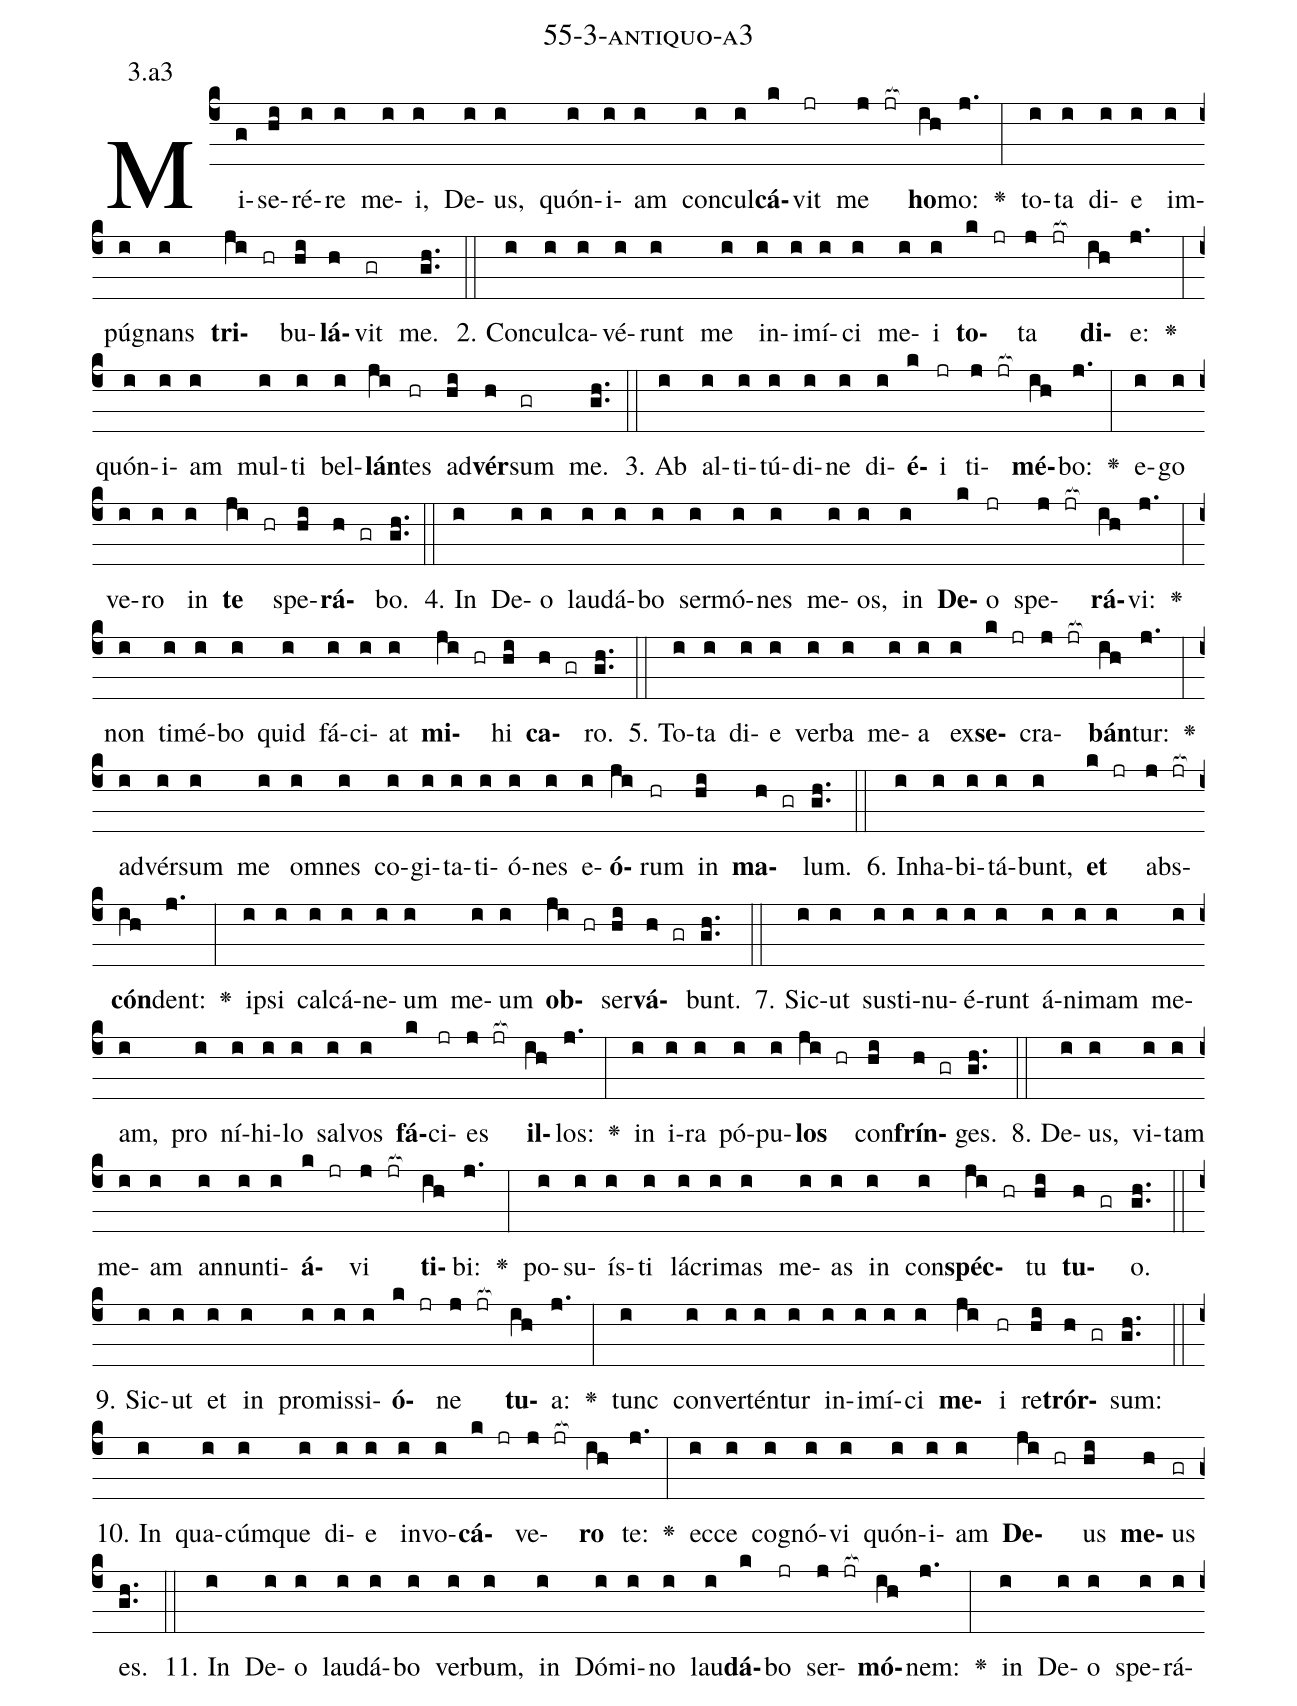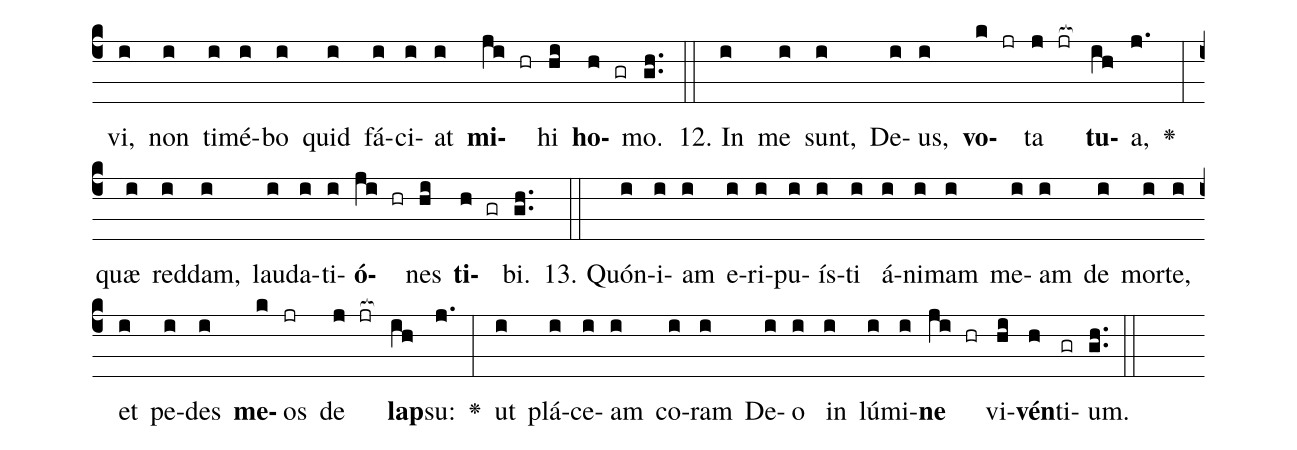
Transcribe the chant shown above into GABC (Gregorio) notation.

name: 55-3-antiquo-a3;
annotation: 3.a3;
%%
(c4)Mi(g)se(hi)ré(i)re(i) me(i)i,(i) De(i)us,(i) quón(i)i(i)am(i) con(i)cul(i)<b>cá</b>(k)vit(jr) me(j jr[ocb:1{]) <b>ho</b>(ih[ocb:0}])mo:(j.) <v>\greheightstar</v>(:) to(i)ta(i) di(i)e(i) im(i)pú(i)gnans(i) <b>tri</b>(ji hr)bu(hi)<b>lá</b>(h)vit(gr) me.(gh..) (::)
2. Con(i)cul(i)ca(i)vé(i)runt(i) me(i) in(i)i(i)mí(i)ci(i) me(i)i(i) <b>to</b>(k jr)ta(j jr[ocb:1{]) <b>di</b>(ih[ocb:0}])e:(j.) <v>\greheightstar</v>(:) quón(i)i(i)am(i) mul(i)ti(i) bel(i)<b>lán</b>(ji)tes(hr) ad(hi)<b>vér</b>(h)sum(gr) me.(gh..) (::)
3. Ab(i) al(i)ti(i)tú(i)di(i)ne(i) di(i)<b>é</b>(k)i(jr) ti(j jr[ocb:1{])<b>mé</b>(ih[ocb:0}])bo:(j.) <v>\greheightstar</v>(:) e(i)go(i) ve(i)ro(i) in(i) <b>te</b>(ji hr) spe(hi)<b>rá</b>(h gr)bo.(gh..) (::)
4. In(i) De(i)o(i) lau(i)dá(i)bo(i) ser(i)mó(i)nes(i) me(i)os,(i) in(i) <b>De</b>(k)o(jr) spe(j jr[ocb:1{])<b>rá</b>(ih[ocb:0}])vi:(j.) <v>\greheightstar</v>(:) non(i) ti(i)mé(i)bo(i) quid(i) fá(i)ci(i)at(i) <b>mi</b>(ji hr)hi(hi) <b>ca</b>(h gr)ro.(gh..) (::)
5. To(i)ta(i) di(i)e(i) ver(i)ba(i) me(i)a(i) ex(i)<b>se</b>(k jr)cra(j jr[ocb:1{])<b>bán</b>(ih[ocb:0}])tur:(j.) <v>\greheightstar</v>(:) ad(i)vér(i)sum(i) me(i) om(i)nes(i) co(i)gi(i)ta(i)ti(i)ó(i)nes(i) e(i)<b>ó</b>(ji)rum(hr) in(hi) <b>ma</b>(h gr)lum.(gh..) (::)
6. In(i)ha(i)bi(i)tá(i)bunt,(i) <b>et</b>(k jr) abs(j jr[ocb:1{])<b>cón</b>(ih[ocb:0}])dent:(j.) <v>\greheightstar</v>(:) ip(i)si(i) cal(i)cá(i)ne(i)um(i) me(i)um(i) <b>ob</b>(ji hr)ser(hi)<b>vá</b>(h gr)bunt.(gh..) (::)
7. Sic(i)ut(i) sus(i)ti(i)nu(i)é(i)runt(i) á(i)ni(i)mam(i) me(i)am,(i) pro(i) ní(i)hi(i)lo(i) sal(i)vos(i) <b>fá</b>(k)ci(jr)es(j jr[ocb:1{]) <b>il</b>(ih[ocb:0}])los:(j.) <v>\greheightstar</v>(:) in(i) i(i)ra(i) pó(i)pu(i)<b>los</b>(ji hr) con(hi)<b>frín</b>(h gr)ges.(gh..) (::)
8. De(i)us,(i) vi(i)tam(i) me(i)am(i) an(i)nun(i)ti(i)<b>á</b>(k jr)vi(j jr[ocb:1{]) <b>ti</b>(ih[ocb:0}])bi:(j.) <v>\greheightstar</v>(:) po(i)su(i)ís(i)ti(i) lá(i)cri(i)mas(i) me(i)as(i) in(i) con(i)<b>spéc</b>(ji hr)tu(hi) <b>tu</b>(h gr)o.(gh..) (::)
9. Sic(i)ut(i) et(i) in(i) pro(i)mis(i)si(i)<b>ó</b>(k jr)ne(j jr[ocb:1{]) <b>tu</b>(ih[ocb:0}])a:(j.) <v>\greheightstar</v>(:) tunc(i) con(i)ver(i)tén(i)tur(i) in(i)i(i)mí(i)ci(i) <b>me</b>(ji)i(hr) re(hi)<b>trór</b>(h gr)sum:(gh..) (::)
10. In(i) qua(i)cúm(i)que(i) di(i)e(i) in(i)vo(i)<b>cá</b>(k jr)ve(j jr[ocb:1{])<b>ro</b>(ih[ocb:0}]) te:(j.) <v>\greheightstar</v>(:) ec(i)ce(i) co(i)gnó(i)vi(i) quón(i)i(i)am(i) <b>De</b>(ji hr)us(hi) <b>me</b>(h)us(gr) es.(gh..) (::)
11. In(i) De(i)o(i) lau(i)dá(i)bo(i) ver(i)bum,(i) in(i) Dó(i)mi(i)no(i) lau(i)<b>dá</b>(k)bo(jr) ser(j jr[ocb:1{])<b>mó</b>(ih[ocb:0}])nem:(j.) <v>\greheightstar</v>(:) in(i) De(i)o(i) spe(i)rá(i)vi,(i) non(i) ti(i)mé(i)bo(i) quid(i) fá(i)ci(i)at(i) <b>mi</b>(ji hr)hi(hi) <b>ho</b>(h gr)mo.(gh..) (::)
12. In(i) me(i) sunt,(i) De(i)us,(i) <b>vo</b>(k jr)ta(j jr[ocb:1{]) <b>tu</b>(ih[ocb:0}])a,(j.) <v>\greheightstar</v>(:) quæ(i) red(i)dam,(i) lau(i)da(i)ti(i)<b>ó</b>(ji hr)nes(hi) <b>ti</b>(h gr)bi.(gh..) (::)
13. Quón(i)i(i)am(i) e(i)ri(i)pu(i)ís(i)ti(i) á(i)ni(i)mam(i) me(i)am(i) de(i) mor(i)te,(i) et(i) pe(i)des(i) <b>me</b>(k)os(jr) de(j jr[ocb:1{]) <b>lap</b>(ih[ocb:0}])su:(j.) <v>\greheightstar</v>(:) ut(i) plá(i)ce(i)am(i) co(i)ram(i) De(i)o(i) in(i) lú(i)mi(i)<b>ne</b>(ji hr) vi(hi)<b>vén</b>(h)ti(gr)um.(gh..) (::)
